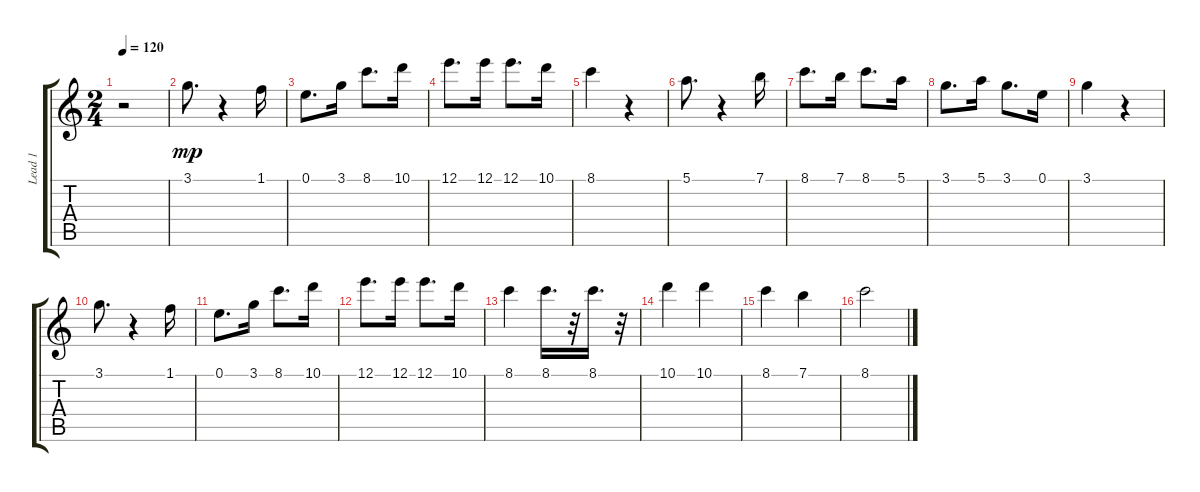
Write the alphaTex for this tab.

\track ("Lead 1" "Lead 1") {instrument acousticguitarsteel}
\staff {score tabs}
\tuning (E4 B3 G3 D3 A2 E2) {hide}
\ts (2 4)
\tempo 120
\clef g2
\ks c
r.2{dy mp} |
3.1.8{d} r.4 1.1.16 |
0.1.8{d} 3.1.16 8.1.8{d} 10.1.16 |
12.1.8{d} 12.1.16 12.1.8{d} 10.1.16 |
8.1.4 r.4 |
5.1.8{d} r.4 7.1.16 |
8.1.8{d} 7.1.16 8.1.8{d} 5.1.16 |
3.1.8{d} 5.1.16 3.1.8{d} 0.1.16 |
3.1.4 r.4 |
3.1.8{d} r.4 1.1.16 |
0.1.8{d} 3.1.16 8.1.8{d} 10.1.16 |
12.1.8{d} 12.1.16 12.1.8{d} 10.1.16 |
8.1.4 8.1.16{d} r.32 8.1.16{d} r.32 |
10.1.4 10.1.4 |
8.1.4 7.1.4 |
8.1.2
